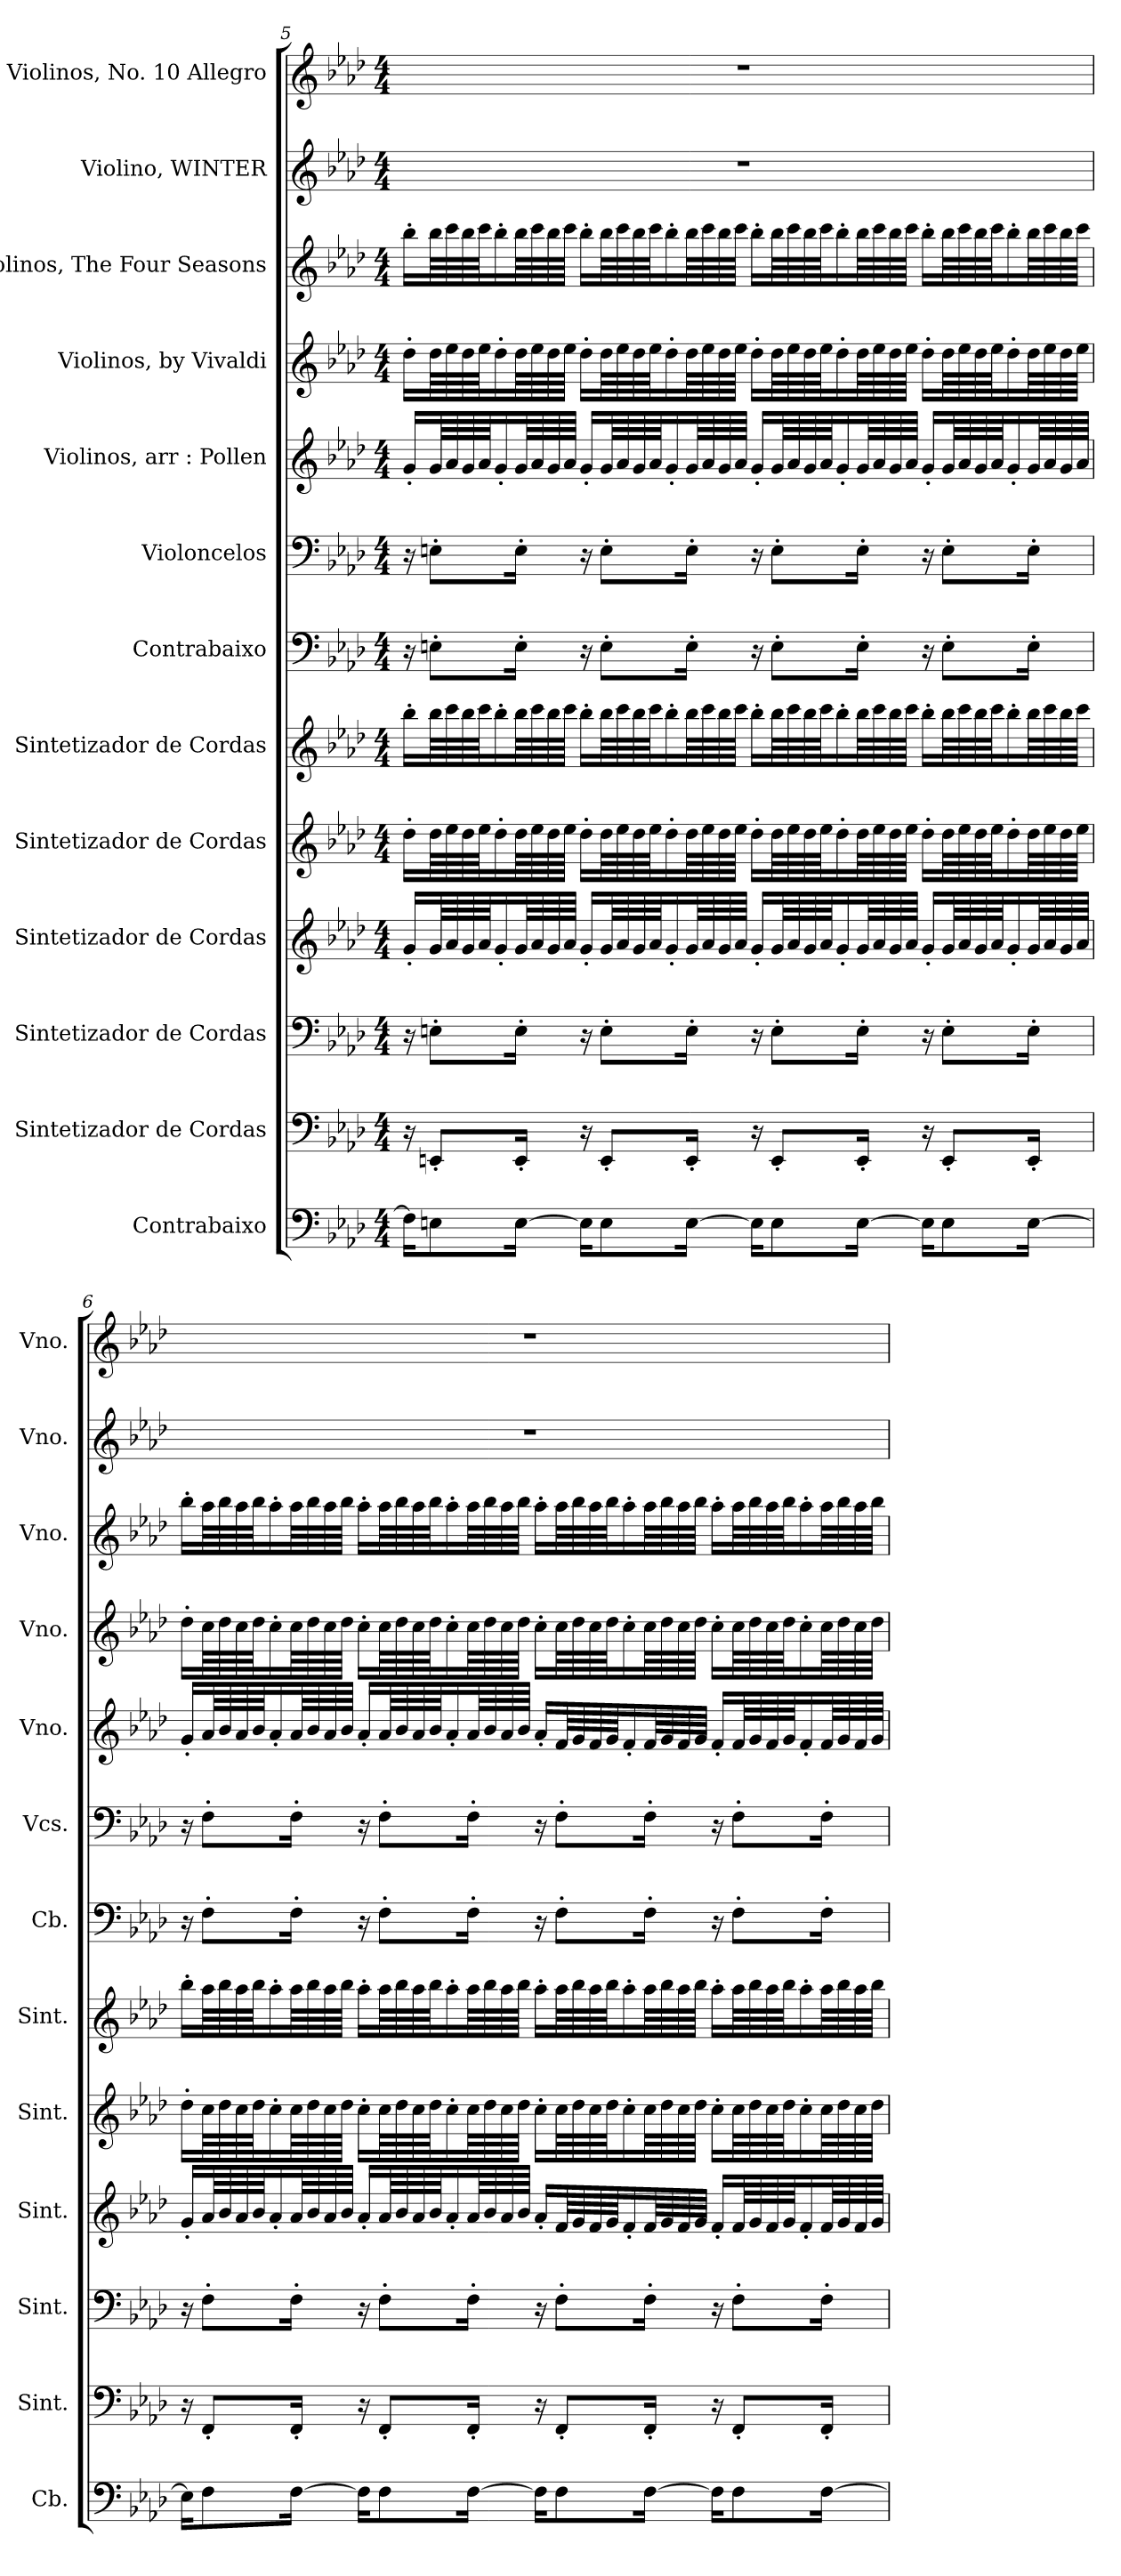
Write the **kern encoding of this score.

**kern	**kern	**kern	**kern	**kern	**kern	**kern	**kern	**kern	**kern	**kern	**kern	**kern
*part13	*part12	*part11	*part10	*part9	*part8	*part7	*part6	*part5	*part4	*part3	*part2	*part1
*staff13	*staff12	*staff11	*staff10	*staff9	*staff8	*staff7	*staff6	*staff5	*staff4	*staff3	*staff2	*staff1
*I"Contrabaixo	*I"Sintetizador de Cordas	*I"Sintetizador de Cordas	*I"Sintetizador de Cordas	*I"Sintetizador de Cordas	*I"Sintetizador de Cordas	*I"Contrabaixo	*I"Violoncelos	*I"Violinos, arr : Pollen	*I"Violinos, by Vivaldi	*I"Violinos, The Four Seasons	*I"Violino, WINTER	*I"Violinos, No. 10 Allegro
*I'Cb.	*I'Sint.	*I'Sint.	*I'Sint.	*I'Sint.	*I'Sint.	*I'Cb.	*I'Vcs.	*I'Vno.	*I'Vno.	*I'Vno.	*I'Vno.	*I'Vno.
!!LO:PB:g=z
*clefF4	*clefF4	*clefF4	*clefG2	*clefG2	*clefG2	*clefF4	*clefF4	*clefG2	*clefG2	*clefG2	*clefG2	*clefG2
*ITrd7c12	*	*	*	*	*	*ITrd7c12	*	*	*	*	*	*
*k[b-e-a-d-]	*k[b-e-a-d-]	*k[b-e-a-d-]	*k[b-e-a-d-]	*k[b-e-a-d-]	*k[b-e-a-d-]	*k[b-e-a-d-]	*k[b-e-a-d-]	*k[b-e-a-d-]	*k[b-e-a-d-]	*k[b-e-a-d-]	*k[b-e-a-d-]	*k[b-e-a-d-]
*M4/4	*M4/4	*M4/4	*M4/4	*M4/4	*M4/4	*M4/4	*M4/4	*M4/4	*M4/4	*M4/4	*M4/4	*M4/4
=5	=5	=5	=5	=5	=5	=5	=5	=5	=5	=5	=5	=5
16FF\KL]	16r	16r	16g'/LL	16dd-'\LL	16bb-'\LL	16r	16r	16g'/LL	16dd-'\LL	16bb-'\LL	1r	1r
8EEn\	8EEn'/L	8En'\L	64g/LL	64dd-\LL	64bb-\LL	8EEn'\L	8En'\L	64g/LL	64dd-\LL	64bb-\LL	.	.
.	.	.	64a-/	64ee-\	64ccc\	.	.	64a-/	64ee-\	64ccc\	.	.
.	.	.	64g/	64dd-\	64bb-\	.	.	64g/	64dd-\	64bb-\	.	.
.	.	.	64a-/JJ	64ee-\JJ	64ccc\JJ	.	.	64a-/JJ	64ee-\JJ	64ccc\JJ	.	.
.	.	.	16g'/	16dd-'\	16bb-'\	.	.	16g'/	16dd-'\	16bb-'\	.	.
[16EE\Jk	16EE'/Jk	16E'\Jk	64g/LL	64dd-\LL	64bb-\LL	16EE'\Jk	16E'\Jk	64g/LL	64dd-\LL	64bb-\LL	.	.
.	.	.	64a-/	64ee-\	64ccc\	.	.	64a-/	64ee-\	64ccc\	.	.
.	.	.	64g/	64dd-\	64bb-\	.	.	64g/	64dd-\	64bb-\	.	.
.	.	.	64a-/JJJJ	64ee-\JJJJ	64ccc\JJJJ	.	.	64a-/JJJJ	64ee-\JJJJ	64ccc\JJJJ	.	.
16EE\KL]	16r	16r	16g'/LL	16dd-'\LL	16bb-'\LL	16r	16r	16g'/LL	16dd-'\LL	16bb-'\LL	.	.
8EE\	8EE'/L	8E'\L	64g/LL	64dd-\LL	64bb-\LL	8EE'\L	8E'\L	64g/LL	64dd-\LL	64bb-\LL	.	.
.	.	.	64a-/	64ee-\	64ccc\	.	.	64a-/	64ee-\	64ccc\	.	.
.	.	.	64g/	64dd-\	64bb-\	.	.	64g/	64dd-\	64bb-\	.	.
.	.	.	64a-/JJ	64ee-\JJ	64ccc\JJ	.	.	64a-/JJ	64ee-\JJ	64ccc\JJ	.	.
.	.	.	16g'/	16dd-'\	16bb-'\	.	.	16g'/	16dd-'\	16bb-'\	.	.
[16EE\Jk	16EE'/Jk	16E'\Jk	64g/LL	64dd-\LL	64bb-\LL	16EE'\Jk	16E'\Jk	64g/LL	64dd-\LL	64bb-\LL	.	.
.	.	.	64a-/	64ee-\	64ccc\	.	.	64a-/	64ee-\	64ccc\	.	.
.	.	.	64g/	64dd-\	64bb-\	.	.	64g/	64dd-\	64bb-\	.	.
.	.	.	64a-/JJJJ	64ee-\JJJJ	64ccc\JJJJ	.	.	64a-/JJJJ	64ee-\JJJJ	64ccc\JJJJ	.	.
16EE\KL]	16r	16r	16g'/LL	16dd-'\LL	16bb-'\LL	16r	16r	16g'/LL	16dd-'\LL	16bb-'\LL	.	.
8EE\	8EE'/L	8E'\L	64g/LL	64dd-\LL	64bb-\LL	8EE'\L	8E'\L	64g/LL	64dd-\LL	64bb-\LL	.	.
.	.	.	64a-/	64ee-\	64ccc\	.	.	64a-/	64ee-\	64ccc\	.	.
.	.	.	64g/	64dd-\	64bb-\	.	.	64g/	64dd-\	64bb-\	.	.
.	.	.	64a-/JJ	64ee-\JJ	64ccc\JJ	.	.	64a-/JJ	64ee-\JJ	64ccc\JJ	.	.
.	.	.	16g'/	16dd-'\	16bb-'\	.	.	16g'/	16dd-'\	16bb-'\	.	.
[16EE\Jk	16EE'/Jk	16E'\Jk	64g/LL	64dd-\LL	64bb-\LL	16EE'\Jk	16E'\Jk	64g/LL	64dd-\LL	64bb-\LL	.	.
.	.	.	64a-/	64ee-\	64ccc\	.	.	64a-/	64ee-\	64ccc\	.	.
.	.	.	64g/	64dd-\	64bb-\	.	.	64g/	64dd-\	64bb-\	.	.
.	.	.	64a-/JJJJ	64ee-\JJJJ	64ccc\JJJJ	.	.	64a-/JJJJ	64ee-\JJJJ	64ccc\JJJJ	.	.
16EE\KL]	16r	16r	16g'/LL	16dd-'\LL	16bb-'\LL	16r	16r	16g'/LL	16dd-'\LL	16bb-'\LL	.	.
8EE\	8EE'/L	8E'\L	64g/LL	64dd-\LL	64bb-\LL	8EE'\L	8E'\L	64g/LL	64dd-\LL	64bb-\LL	.	.
.	.	.	64a-/	64ee-\	64ccc\	.	.	64a-/	64ee-\	64ccc\	.	.
.	.	.	64g/	64dd-\	64bb-\	.	.	64g/	64dd-\	64bb-\	.	.
.	.	.	64a-/JJ	64ee-\JJ	64ccc\JJ	.	.	64a-/JJ	64ee-\JJ	64ccc\JJ	.	.
.	.	.	16g'/	16dd-'\	16bb-'\	.	.	16g'/	16dd-'\	16bb-'\	.	.
[16EE\Jk	16EE'/Jk	16E'\Jk	64g/LL	64dd-\LL	64bb-\LL	16EE'\Jk	16E'\Jk	64g/LL	64dd-\LL	64bb-\LL	.	.
.	.	.	64a-/	64ee-\	64ccc\	.	.	64a-/	64ee-\	64ccc\	.	.
.	.	.	64g/	64dd-\	64bb-\	.	.	64g/	64dd-\	64bb-\	.	.
.	.	.	64a-/JJJJ	64ee-\JJJJ	64ccc\JJJJ	.	.	64a-/JJJJ	64ee-\JJJJ	64ccc\JJJJ	.	.
!!LO:PB:g=z
=6	=6	=6	=6	=6	=6	=6	=6	=6	=6	=6	=6	=6
16EE\KL]	16r	16r	16g'/LL	16dd-'\LL	16bb-'\LL	16r	16r	16g'/LL	16dd-'\LL	16bb-'\LL	1r	1r
8FF\	8FF'/L	8F'\L	64a-/LL	64cc\LL	64aa-\LL	8FF'\L	8F'\L	64a-/LL	64cc\LL	64aa-\LL	.	.
.	.	.	64b-/	64dd-\	64bb-\	.	.	64b-/	64dd-\	64bb-\	.	.
.	.	.	64a-/	64cc\	64aa-\	.	.	64a-/	64cc\	64aa-\	.	.
.	.	.	64b-/JJ	64dd-\JJ	64bb-\JJ	.	.	64b-/JJ	64dd-\JJ	64bb-\JJ	.	.
.	.	.	16a-'/	16cc'\	16aa-'\	.	.	16a-'/	16cc'\	16aa-'\	.	.
[16FF\Jk	16FF'/Jk	16F'\Jk	64a-/LL	64cc\LL	64aa-\LL	16FF'\Jk	16F'\Jk	64a-/LL	64cc\LL	64aa-\LL	.	.
.	.	.	64b-/	64dd-\	64bb-\	.	.	64b-/	64dd-\	64bb-\	.	.
.	.	.	64a-/	64cc\	64aa-\	.	.	64a-/	64cc\	64aa-\	.	.
.	.	.	64b-/JJJJ	64dd-\JJJJ	64bb-\JJJJ	.	.	64b-/JJJJ	64dd-\JJJJ	64bb-\JJJJ	.	.
16FF\KL]	16r	16r	16a-'/LL	16cc'\LL	16aa-'\LL	16r	16r	16a-'/LL	16cc'\LL	16aa-'\LL	.	.
8FF\	8FF'/L	8F'\L	64a-/LL	64cc\LL	64aa-\LL	8FF'\L	8F'\L	64a-/LL	64cc\LL	64aa-\LL	.	.
.	.	.	64b-/	64dd-\	64bb-\	.	.	64b-/	64dd-\	64bb-\	.	.
.	.	.	64a-/	64cc\	64aa-\	.	.	64a-/	64cc\	64aa-\	.	.
.	.	.	64b-/JJ	64dd-\JJ	64bb-\JJ	.	.	64b-/JJ	64dd-\JJ	64bb-\JJ	.	.
.	.	.	16a-'/	16cc'\	16aa-'\	.	.	16a-'/	16cc'\	16aa-'\	.	.
[16FF\Jk	16FF'/Jk	16F'\Jk	64a-/LL	64cc\LL	64aa-\LL	16FF'\Jk	16F'\Jk	64a-/LL	64cc\LL	64aa-\LL	.	.
.	.	.	64b-/	64dd-\	64bb-\	.	.	64b-/	64dd-\	64bb-\	.	.
.	.	.	64a-/	64cc\	64aa-\	.	.	64a-/	64cc\	64aa-\	.	.
.	.	.	64b-/JJJJ	64dd-\JJJJ	64bb-\JJJJ	.	.	64b-/JJJJ	64dd-\JJJJ	64bb-\JJJJ	.	.
16FF\KL]	16r	16r	16a-'/LL	16cc'\LL	16aa-'\LL	16r	16r	16a-'/LL	16cc'\LL	16aa-'\LL	.	.
8FF\	8FF'/L	8F'\L	64f/LL	64cc\LL	64aa-\LL	8FF'\L	8F'\L	64f/LL	64cc\LL	64aa-\LL	.	.
.	.	.	64g/	64dd-\	64bb-\	.	.	64g/	64dd-\	64bb-\	.	.
.	.	.	64f/	64cc\	64aa-\	.	.	64f/	64cc\	64aa-\	.	.
.	.	.	64g/JJ	64dd-\JJ	64bb-\JJ	.	.	64g/JJ	64dd-\JJ	64bb-\JJ	.	.
.	.	.	16f'/	16cc'\	16aa-'\	.	.	16f'/	16cc'\	16aa-'\	.	.
[16FF\Jk	16FF'/Jk	16F'\Jk	64f/LL	64cc\LL	64aa-\LL	16FF'\Jk	16F'\Jk	64f/LL	64cc\LL	64aa-\LL	.	.
.	.	.	64g/	64dd-\	64bb-\	.	.	64g/	64dd-\	64bb-\	.	.
.	.	.	64f/	64cc\	64aa-\	.	.	64f/	64cc\	64aa-\	.	.
.	.	.	64g/JJJJ	64dd-\JJJJ	64bb-\JJJJ	.	.	64g/JJJJ	64dd-\JJJJ	64bb-\JJJJ	.	.
16FF\KL]	16r	16r	16f'/LL	16cc'\LL	16aa-'\LL	16r	16r	16f'/LL	16cc'\LL	16aa-'\LL	.	.
8FF\	8FF'/L	8F'\L	64f/LL	64cc\LL	64aa-\LL	8FF'\L	8F'\L	64f/LL	64cc\LL	64aa-\LL	.	.
.	.	.	64g/	64dd-\	64bb-\	.	.	64g/	64dd-\	64bb-\	.	.
.	.	.	64f/	64cc\	64aa-\	.	.	64f/	64cc\	64aa-\	.	.
.	.	.	64g/JJ	64dd-\JJ	64bb-\JJ	.	.	64g/JJ	64dd-\JJ	64bb-\JJ	.	.
.	.	.	16f'/	16cc'\	16aa-'\	.	.	16f'/	16cc'\	16aa-'\	.	.
[16FF\Jk	16FF'/Jk	16F'\Jk	64f/LL	64cc\LL	64aa-\LL	16FF'\Jk	16F'\Jk	64f/LL	64cc\LL	64aa-\LL	.	.
.	.	.	64g/	64dd-\	64bb-\	.	.	64g/	64dd-\	64bb-\	.	.
.	.	.	64f/	64cc\	64aa-\	.	.	64f/	64cc\	64aa-\	.	.
.	.	.	64g/JJJJ	64dd-\JJJJ	64bb-\JJJJ	.	.	64g/JJJJ	64dd-\JJJJ	64bb-\JJJJ	.	.
=	=	=	=	=	=	=	=	=	=	=	=	=
*-	*-	*-	*-	*-	*-	*-	*-	*-	*-	*-	*-	*-
